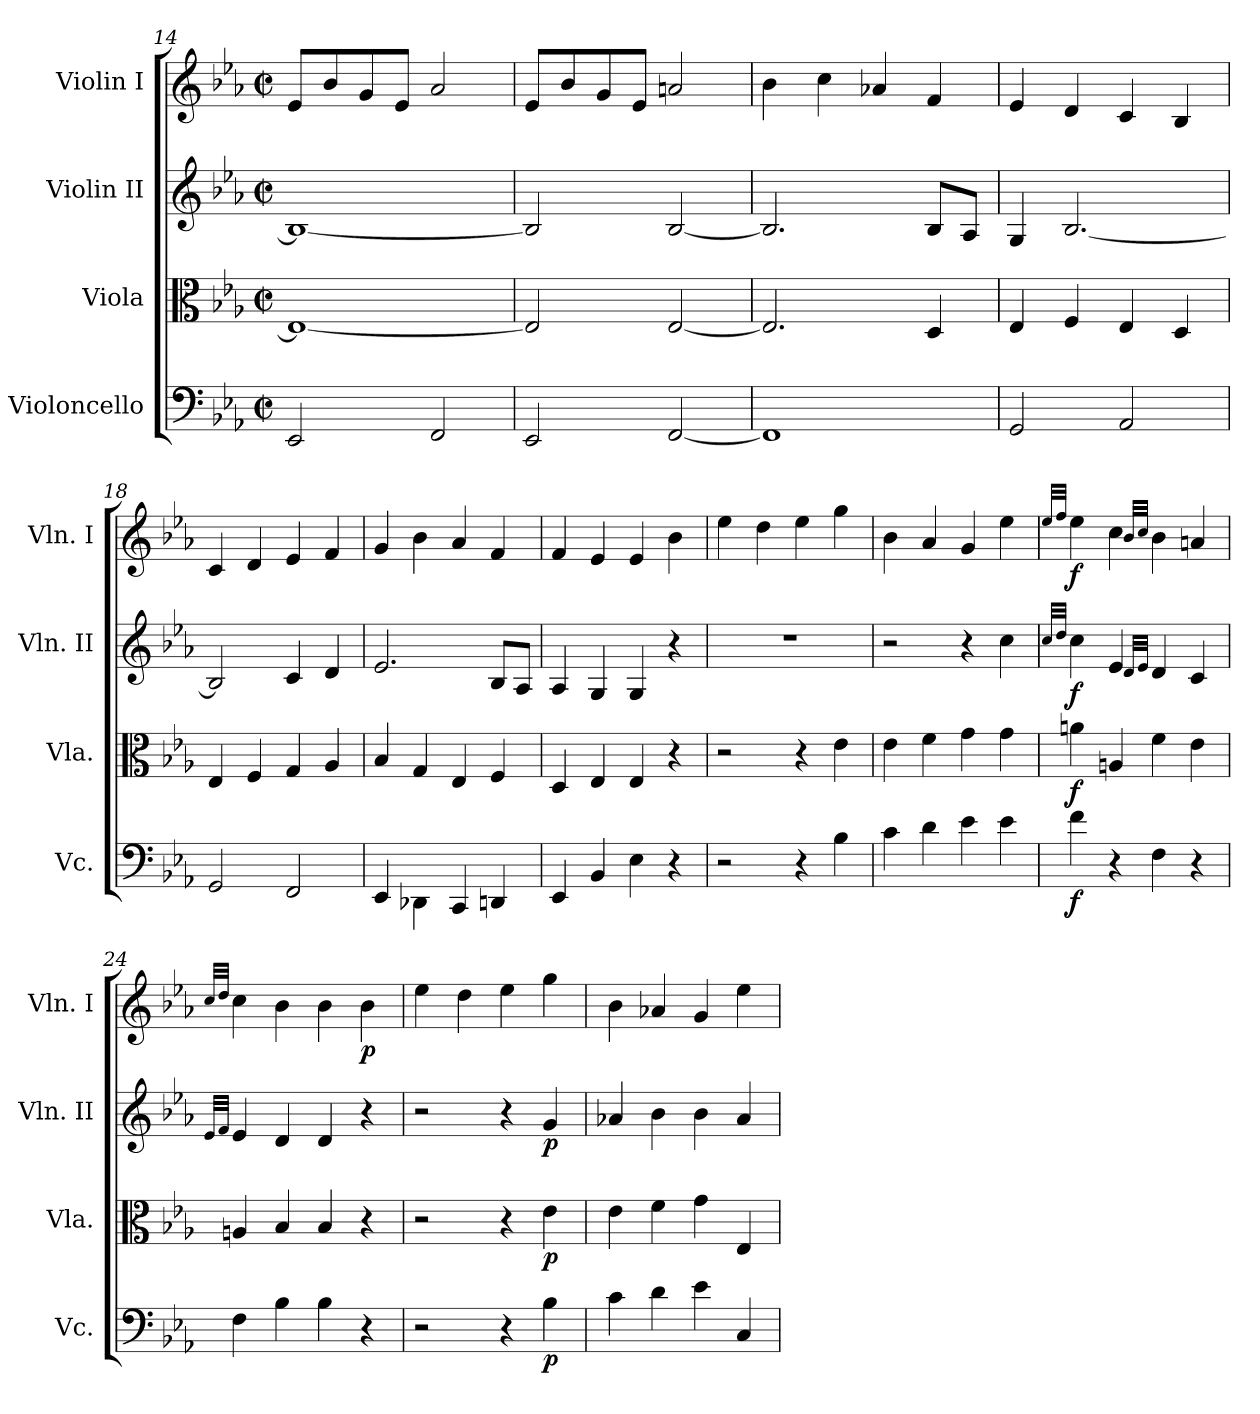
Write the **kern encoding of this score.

**kern	**dynam	**kern	**dynam	**kern	**dynam	**kern	**dynam
*part4	*part4	*part3	*part3	*part2	*part2	*part1	*part1
*staff4	*staff4	*staff3	*staff3	*staff2	*staff2	*staff1	*staff1
*I"Violoncello	*	*I"Viola	*	*I"Violin II	*	*I"Violin I	*
*I'Vc.	*	*I'Vla.	*	*I'Vln. II	*	*I'Vln. I	*
*clefF4	*	*clefC3	*	*clefG2	*	*clefG2	*
*k[b-e-a-]	*	*k[b-e-a-]	*	*k[b-e-a-]	*	*k[b-e-a-]	*
*M2/2	*	*M2/2	*	*M2/2	*	*M2/2	*
*met(c|)	*	*met(c|)	*	*met(c|)	*	*met(c|)	*
=14	=14	=14	=14	=14	=14	=14	=14
2EE-/	.	1E-_	.	1B-_	.	8e-/L	.
.	.	.	.	.	.	8b-/	.
.	.	.	.	.	.	8g/	.
.	.	.	.	.	.	8e-/J	.
2FF/	.	.	.	.	.	2a-/	.
=15	=15	=15	=15	=15	=15	=15	=15
2EE-/	.	2E-/]	.	2B-/]	.	8e-/L	.
.	.	.	.	.	.	8b-/	.
.	.	.	.	.	.	8g/	.
.	.	.	.	.	.	8e-/J	.
[2FF/	.	[2E-/	.	[2B-/	.	2an/	.
!!LO:PB:g=z
=16	=16	=16	=16	=16	=16	=16	=16
1FF]	.	2.E-/]	.	2.B-/]	.	4b-\	.
.	.	.	.	.	.	4cc\	.
.	.	.	.	.	.	4a-X/	.
.	.	4D/	.	8B-/L	.	4f/	.
.	.	.	.	8A-/J	.	.	.
=17	=17	=17	=17	=17	=17	=17	=17
2GG/	.	4E-/	.	4G/	.	4e-/	.
.	.	4F/	.	[2.B-/	.	4d/	.
2AA-/	.	4E-/	.	.	.	4c/	.
.	.	4D/	.	.	.	4B-/	.
=18	=18	=18	=18	=18	=18	=18	=18
2GG/	.	4E-/	.	2B-/]	.	4c/	.
.	.	4F/	.	.	.	4d/	.
2FF/	.	4G/	.	4c/	.	4e-/	.
.	.	4A-/	.	4d/	.	4f/	.
=19	=19	=19	=19	=19	=19	=19	=19
4EE-/	.	4B-/	.	2.e-/	.	4g/	.
4DD-X\	.	4G/	.	.	.	4b-\	.
4CC/	.	4E-/	.	.	.	4a-/	.
4DDn/	.	4F/	.	8B-/L	.	4f/	.
.	.	.	.	8A-/J	.	.	.
=20	=20	=20	=20	=20	=20	=20	=20
4EE-/	.	4D/	.	4A-/	.	4f/	.
4BB-/	.	4E-/	.	4G/	.	4e-/	.
4E-\	.	4E-/	.	4G/	.	4e-/	.
4r	.	4r	.	4r	.	4b-\	.
!!LO:PB:g=z
=21	=21	=21	=21	=21	=21	=21	=21
2r	.	2r	.	1r	.	4ee-\	.
.	.	.	.	.	.	4dd\	.
4r	.	4r	.	.	.	4ee-\	.
4B-\	.	4e-\	.	.	.	4gg\	.
=22	=22	=22	=22	=22	=22	=22	=22
4c\	.	4e-\	.	2r	.	4b-\	.
4d\	.	4f\	.	.	.	4a-/	.
4e-\	.	4g\	.	4r	.	4g/	.
4e-\	.	4g\	.	4cc\	.	4ee-\	.
=23	=23	=23	=23	=23	=23	=23	=23
.	.	.	.	32qcc/LLL	.	32qee-/LLL	.
.	.	.	.	32qdd/JJJ	.	32qff/JJJ	.
!	!LO:DY:b	!	!LO:DY:b	!	!LO:DY:b	!	!LO:DY:b
4f\	f	4an\	f	4cc\	f	4ee-\	f
4r	.	4An/	.	4e-/	.	4cc\	.
.	.	.	.	32qd/LLL	.	32qb-/LLL	.
.	.	.	.	32qe-/JJJ	.	32qcc/JJJ	.
4F\	.	4f\	.	4d/	.	4b-\	.
4r	.	4e-\	.	4c/	.	4an/	.
=24	=24	=24	=24	=24	=24	=24	=24
.	.	.	.	32qe-/LLL	.	32qcc/LLL	.
.	.	.	.	32qf/JJJ	.	32qdd/JJJ	.
4F\	.	4An/	.	4e-/	.	4cc\	.
4B-\	.	4B-/	.	4d/	.	4b-\	.
4B-\	.	4B-/	.	4d/	.	4b-\	.
!	!	!	!	!	!	!	!LO:DY:b
4r	.	4r	.	4r	.	4b-\	p
=25	=25	=25	=25	=25	=25	=25	=25
2r	.	2r	.	2r	.	4ee-\	.
.	.	.	.	.	.	4dd\	.
4r	.	4r	.	4r	.	4ee-\	.
!	!LO:DY:b	!	!LO:DY:b	!	!LO:DY:b	!	!
4B-\	p	4e-\	p	4g/	p	4gg\	.
!!LO:LB:g=z
=26	=26	=26	=26	=26	=26	=26	=26
4c\	.	4e-\	.	4a-X/	.	4b-\	.
4d\	.	4f\	.	4b-\	.	4a-X/	.
4e-\	.	4g\	.	4b-\	.	4g/	.
4C/	.	4E-/	.	4a-/	.	4ee-\	.
=	=	=	=	=	=	=	=
*-	*-	*-	*-	*-	*-	*-	*-
